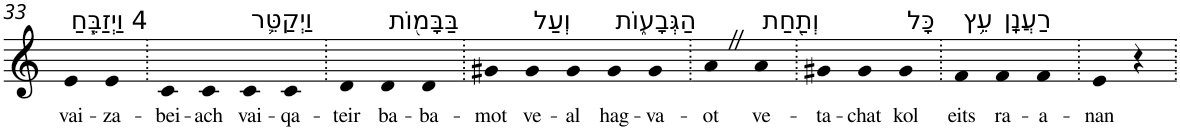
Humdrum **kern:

**kern	**text
*part1	*part1
*staff1	*staff1
*I"Piano	*
*I'Pno	*
!!LO:PB:g=z
*clefG2	*
*k[]	*
=33	=33
!LO:TX:a:t=4 וַיְזַבֵּ֧חַ	!
!	!LO:LY:b
4e	vai-
!	!LO:LY:b
4e	-za-
=34.	=34.
!	!LO:LY:b
4c	-bei-
!	!LO:LY:b
4c	-ach
!LO:TX:a:t=וַיְקַטֵּ֛ר	!
!	!LO:LY:b
4c	vai-
!	!LO:LY:b
4c	-qa-
=35.	=35.
!	!LO:LY:b
4d	-teir
!LO:TX:a:t=בַּבָּמ֖וֹת	!
!	!LO:LY:b
4d	ba-
!	!LO:LY:b
4d	-ba-
=36.	=36.
!	!LO:LY:b
4g#X	-mot
!LO:TX:a:t=וְעַל	!
!	!LO:LY:b
4g#	ve-
!	!LO:LY:b
4g#	-al
!LO:TX:a:t=הַגְּבָע֑וֹת	!
!	!LO:LY:b
4g#	hag-
!	!LO:LY:b
4g#	-va-
=37.	=37.
!	!LO:LY:b
4aZ	-ot
!LO:TX:a:t=וְתַ֖חַת	!
!	!LO:LY:b
4a	ve-
=38.	=38.
!	!LO:LY:b
4g#X	-ta-
!	!LO:LY:b
4g#	-chat
!LO:TX:a:t=כָּל	!
!	!LO:LY:b
4g#	kol
=39.	=39.
!LO:TX:a:t=עֵ֥ץ	!
!	!LO:LY:b
4f	eits
!LO:TX:a:t=רַעֲנָֽן	!
!	!LO:LY:b
4f	ra-
!	!LO:LY:b
4f	-a-
=40.	=40.
!	!LO:LY:b
4e	-nan
4r	.
=.	=.
*-	*-
